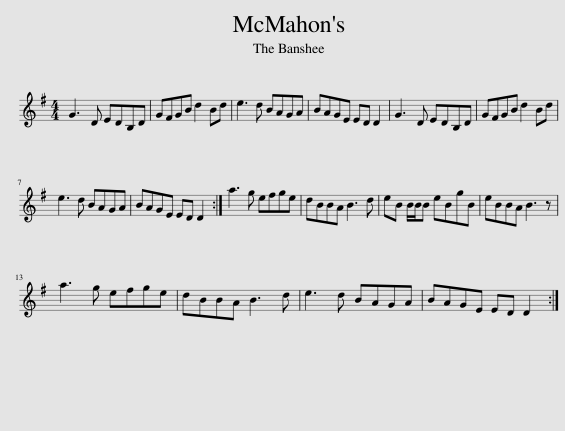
X:1
L:1/8
M:4/4
I:linebreak $
K:G
V:1 treble
V:1
 G3 D EDB,D | GFGB d2 Bd | e3 d BAGA | BAGE ED D2 | G3 D EDB,D | %5
 GFGB d2 Bd |$ e3 d BAGA | BAGE ED D2 :| a3 g efge | dBBA B3 d | %10
 eB B/B/B eBgB | eBBA B3 z |$ a3 g efge | dBBA B3 d | e3 d BAGA | %15
 BAGE ED D2 :| %16
